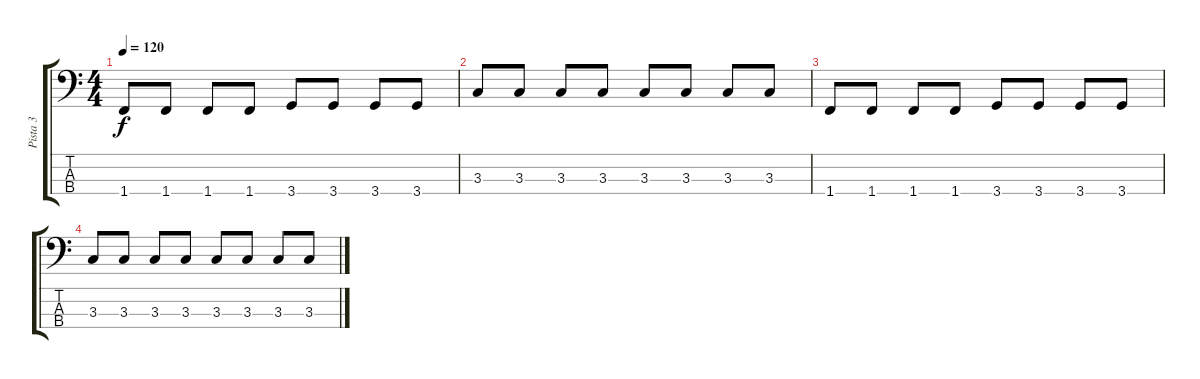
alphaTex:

\track ("Pista 3" "Pista 3") {instrument electricbassfinger}
\staff {score tabs}
\tuning (G2 D2 A1 E1) {hide}
\ts (4 4)
\tempo 120
\clef f4
\ks c
1.4.8{dy f} 1.4.8 1.4.8 1.4.8 3.4.8 3.4.8 3.4.8 3.4.8 |
3.3.8 3.3.8 3.3.8 3.3.8 3.3.8 3.3.8 3.3.8 3.3.8 |
1.4.8 1.4.8 1.4.8 1.4.8 3.4.8 3.4.8 3.4.8 3.4.8 |
3.3.8 3.3.8 3.3.8 3.3.8 3.3.8 3.3.8 3.3.8 3.3.8
